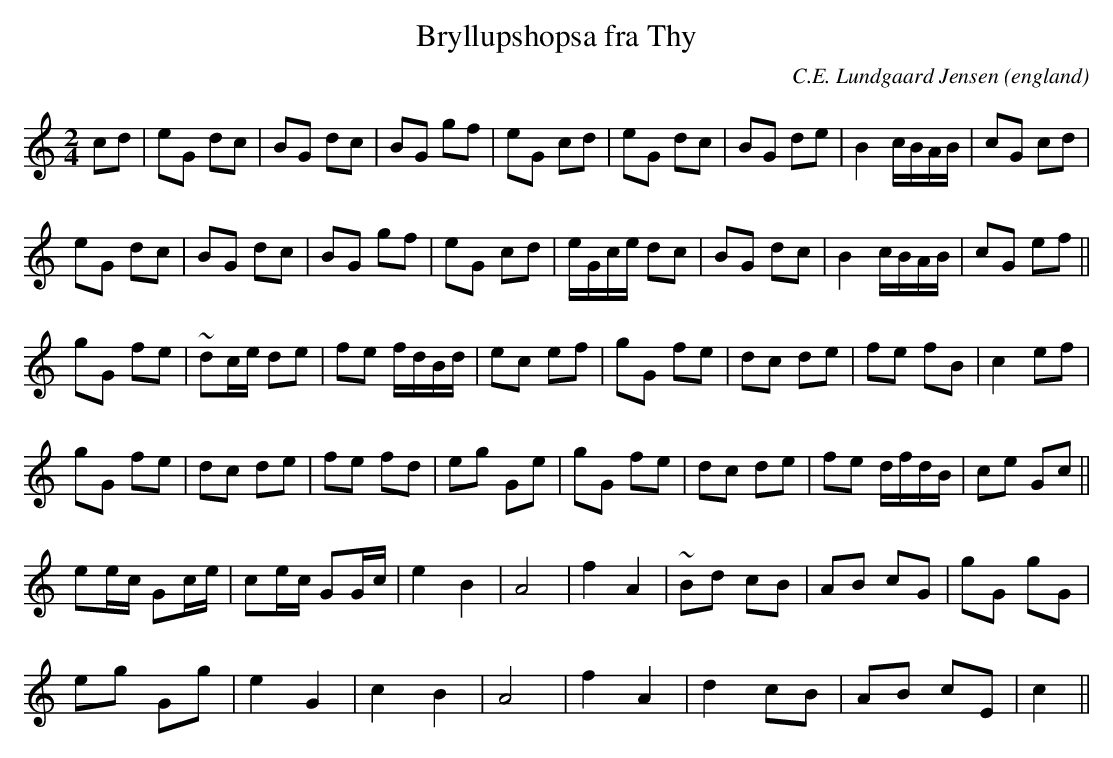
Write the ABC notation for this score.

X:1
T:Bryllupshopsa fra Thy
O:england
C:C.E. Lundgaard Jensen
M:2/4
L:1/8
K:C
cd|eG dc|BG dc|BG gf|eG cd|eG dc|BG de|B2 c/B/A/B/|cG cd|
eG dc|BG dc|BG gf|eG cd|e/G/c/e/ dc|BG dc|B2 c/B/A/B/|cG ef||
gG fe|~dc/e/ de|fe f/d/B/d/|ec ef|gG fe|dc de|fe fB|c2 ef|
gG fe|dc de|fe fd|eg Ge|gG fe|dc de|fe d/f/d/B/|ce Gc||
ee/c/ Gc/e/|ce/c/ GG/c/|e2B2|A4|f2 A2|~Bd cB|AB cG|gG gG|
eg Gg |e2 G2|c2B2|A4|f2 A2|d2 cB|AB cE|c2||
